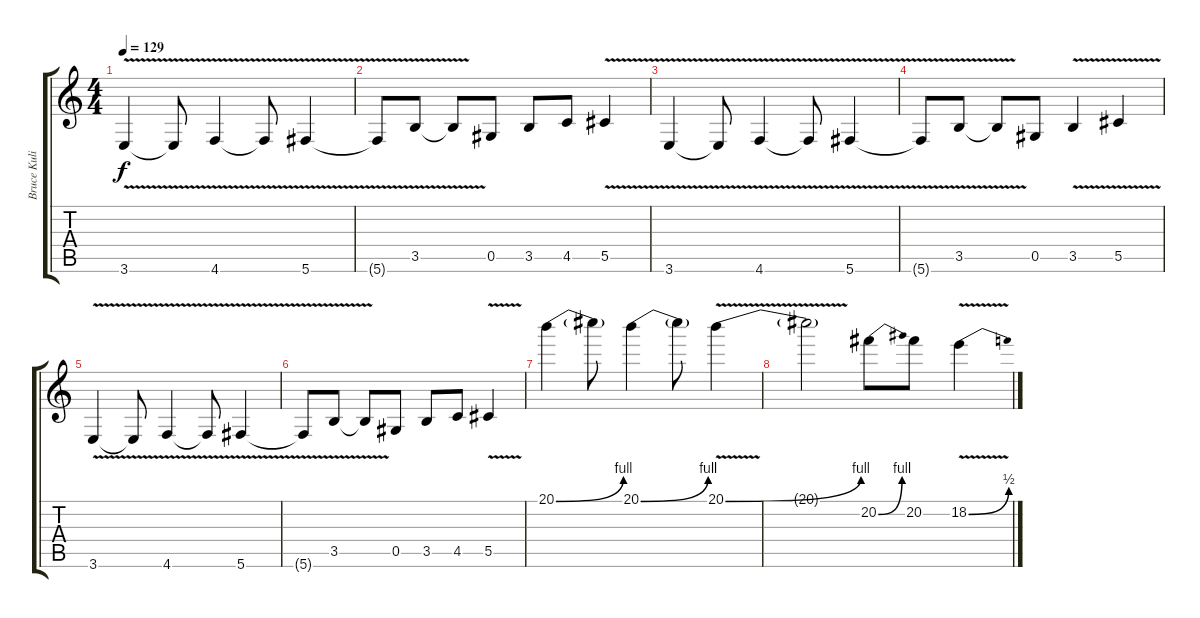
\track ("Bruce Kulick" "Bruce Kuli") {instrument distortionguitar}
\staff {score tabs}
\tuning (Eb4 Bb3 Gb3 Db3 Ab2 Db2) {hide}
\ts (4 4)
\tempo 129
\clef g2
\ks c
3.6{v}.4{dy f} 3.6{t}.8 4.6{v}.4 4.6{t}.8 5.6{v}.4 |
5.6{t}.8 3.5{v}.8 3.5{t}.8 0.5.8 3.5.8 4.5.8 5.5{v}.4 |
3.6{v}.4 3.6{t}.8 4.6{v}.4 4.6{t}.8 5.6{v}.4 |
5.6{t}.8 3.5{v}.8 3.5{t}.8 0.5.8 3.5{v}.4 5.5{v}.4 |
3.6{v}.4 3.6{t}.8 4.6{v}.4 4.6{t}.8 5.6{v}.4 |
5.6{t}.8 3.5{v}.8 3.5{t}.8 0.5.8 3.5.8 4.5.8 5.5{v}.4 |
20.1{be (bend 0 0 60 4)}.4 20.1{t}.8 20.1{be (bend 0 0 60 4)}.4 20.1{t}.8 20.1{be (bend 0 0 60 4) v}.4 |
20.1{t}.2 20.2{be (bend 0 0 60 4)}.8 20.2.8 18.2{be (bend 0 0 60 2) v}.4
